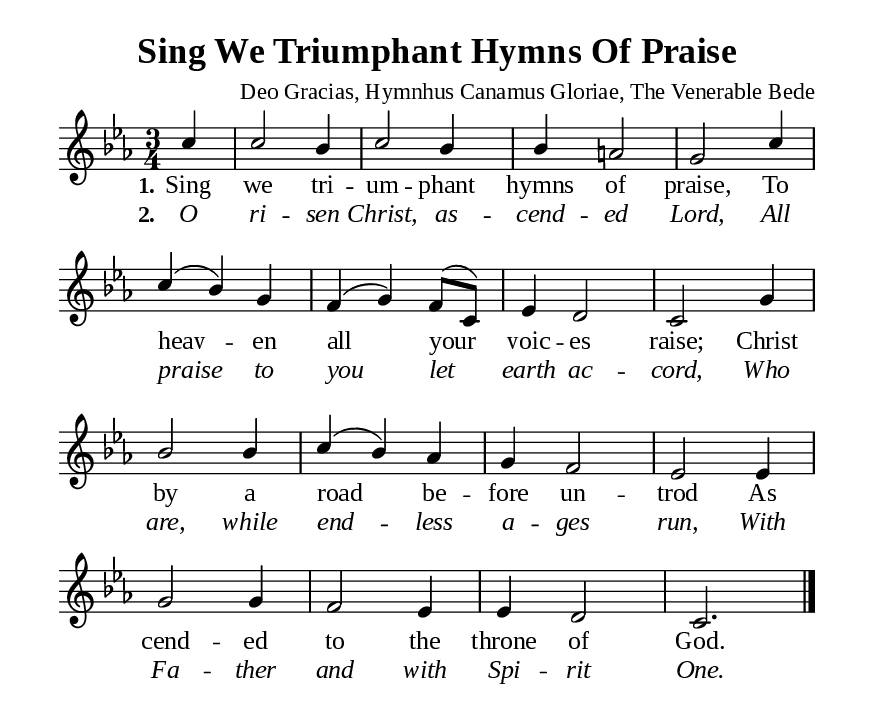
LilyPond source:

\version "2.18.2"

\header {
  title = "Sing We Triumphant Hymns Of Praise"
  composer = "Deo Gracias, Hymnhus Canamus Gloriae, The Venerable Bede"
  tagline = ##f
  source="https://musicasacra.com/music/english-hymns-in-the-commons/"
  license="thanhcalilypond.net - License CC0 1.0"
}

global= {
  \key ees \major
  \time 3/4
  \override Score.BarNumber.break-visibility = ##(#f #f #f)
  \override Lyrics.LyricSpace.minimum-distance = #3.0
}

\paper {
  #(set-paper-size "a5")
  top-margin = 10\mm
  bottom-margin = 10\mm
  left-margin = 10\mm
  right-margin = 10\mm
  indent = #0
  #(define fonts
	 (make-pango-font-tree "Liberation Serif"
	 		       "Liberation Serif"
			       "Liberation Serif"
			       (/ 20 20)))
  system-system-spacing = #'((basic-distance . 3) (padding . 3))
}

printItalic = \with {
  \override LyricText.font-shape = #'italic
}

% Verse music
musicVerseSoprano = \relative c'' {
                    \partial 4 c4 |
  %{	01	%} c2 bes4 |
  %{	02	%} c2 bes4 |
  %{	03	%} bes a!2 |
  %{	04	%} g2 c4 |
  %{	05	%} c (bes) g |
  %{	06	%} f (g) f8 (c) |
  %{	07	%} ees4 d2 |
  %{	08	%} c2 g'4 |
  %{	09	%} bes2 bes4 |
  %{	10	%} c (bes) aes |
  %{	11	%} g f2 |
  %{	12	%} ees2 ees4 |
  %{	13	%} g2 g4 |
  %{	14	%} f2 ees4 |
  %{	15	%} ees d2 |
  %{	16	%} c2. \bar "|."
}

% Verse lyrics
verseOne = \lyricmode {
  \set stanza = #"1."
  Sing we tri -- um -- phant hymns of praise,
  To heav -- en all your voic -- es raise;
  Christ by a road be -- fore un -- trod
  As cend -- ed to the throne of God.
}

verseTwo = \lyricmode {
  \set stanza = #"2."
  O ri -- sen Christ, as -- cend -- ed Lord,
  All praise to you let earth ac -- cord,
  Who are, while end -- less a -- ges run,
  With Fa -- ther and with Spi -- rit One.
}

% Layout
\score {
    \new ChoirStaff <<
      \new Staff <<
        \clef "treble"
        \new Voice = "sopranos" { \global \stemUp \slurUp \musicVerseSoprano }
      >>
      \new Lyrics \lyricsto sopranos \verseOne
      \new Lyrics \printItalic \lyricsto sopranos \verseTwo
    >>
}
